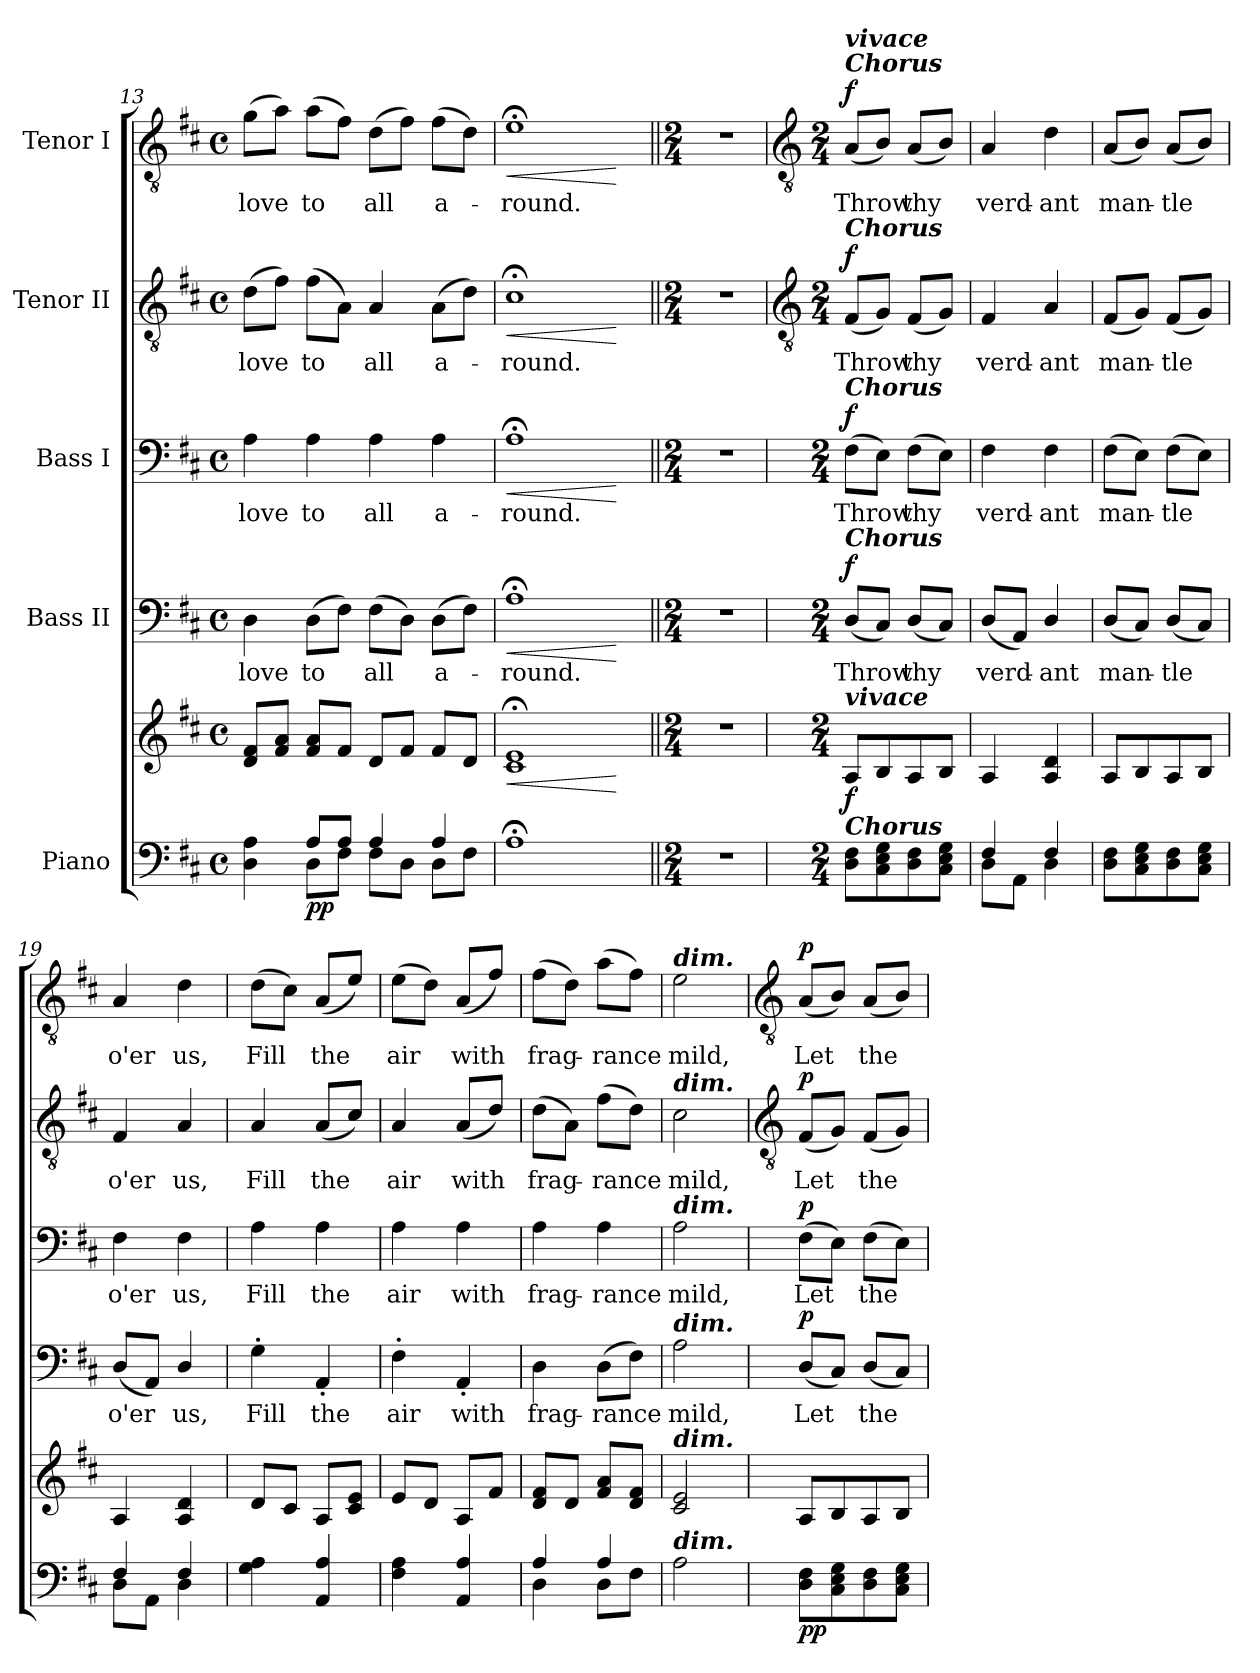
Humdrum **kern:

**kern	**kern	**dynam	**kern	**text	**dynam	**kern	**text	**dynam	**kern	**text	**dynam	**kern	**text	**dynam
*part5	*part5	*part5	*part4	*part4	*part4	*part3	*part3	*part3	*part2	*part2	*part2	*part1	*part1	*part1
*staff6	*staff5	*staff5/6	*staff4	*staff4	*staff4	*staff3	*staff3	*staff3	*staff2	*staff2	*staff2	*staff1	*staff1	*staff1
*I"Piano	*	*	*I"Bass II	*	*	*I"Bass I	*	*	*I"Tenor II	*	*	*I"Tenor I	*	*
*clefF4	*clefG2	*	*clefF4	*	*	*clefF4	*	*	*clefGv2	*	*	*clefGv2	*	*
*k[f#c#]	*k[f#c#]	*	*k[f#c#]	*	*	*k[f#c#]	*	*	*k[f#c#]	*	*	*k[f#c#]	*	*
*D:	*D:	*	*D:	*	*	*D:	*	*	*D:	*	*	*D:	*	*
*M4/4	*M4/4	*	*M4/4	*	*	*M4/4	*	*	*M4/4	*	*	*M4/4	*	*
*met(c)	*met(c)	*	*met(c)	*	*	*met(c)	*	*	*met(c)	*	*	*met(c)	*	*
=13	=13	=13	=13	=13	=13	=13	=13	=13	=13	=13	=13	=13	=13	=13
*^	*	*	*	*	*	*	*	*	*	*	*	*	*	*
!	!	!	!	!	!LO:LY:b	!	!	!LO:LY:b	!	!	!LO:LY:b	!	!	!LO:LY:b	!
4D\ 4A\	4ryy	8d 8f#L	.	4D	love	.	4A	love	.	(>8d\L	love	.	(>8gL	love	.
.	.	8f# 8aJ	.	.	.	.	.	.	.	8f#\J)	.	.	8aJ)	.	.
!	!	!	!LO:DY:b=2	!	!LO:LY:b	!	!	!LO:LY:b	!	!	!LO:LY:b	!	!	!LO:LY:b	!
8A/L	8D\L	8f# 8aL	pp	(>8DL	to	.	4A	to	.	(8f#L	to	.	(>8aL	to	.
8A/J	8F#\J	8f#J	.	8F#J)	.	.	.	.	.	8AJ)	.	.	8f#J)	.	.
!	!	!	!	!	!LO:LY:b	!	!	!LO:LY:b	!	!	!LO:LY:b	!	!	!LO:LY:b	!
4A/	8F#\L	8dL	.	(>8F#L	all	.	4A	all	.	4A	all	.	(>8dL	all	.
.	8D\J	8f#J	.	8DJ)	.	.	.	.	.	.	.	.	8f#J)	.	.
!	!	!	!	!	!LO:LY:b	!	!	!LO:LY:b	!	!	!LO:LY:b	!	!	!LO:LY:b	!
4A/	8D\L	8f#L	.	(>8DL	a-	.	4A	a-	.	(8AL	a-	.	(>8f#L	a-	.
.	8F#\J	8dJ	.	8F#J)	.	.	.	.	.	8dJ)	.	.	8dJ)	.	.
=14	=14	=14	=14	=14	=14	=14	=14	=14	=14	=14	=14	=14	=14	=14	=14
!	!	!	!LO:HP:b	!	!	!	!	!	!	!	!	!	!	!	!
!	!	!	!LO:HP:n=1:b	!	!LO:LY:b	!LO:HP:b	!	!	!	!	!	!	!	!	!
!	!	!	!	!	!	!LO:HP:n=1:b	!	!LO:LY:b	!LO:HP:b	!	!	!	!	!	!
!	!	!	!	!	!	!	!	!	!LO:HP:n=1:b	!	!LO:LY:b	!LO:HP:b	!	!	!
!	!	!	!	!	!	!	!	!	!	!	!	!LO:HP:n=1:b	!	!LO:LY:b	!LO:HP:b
!	!	!	!	!	!	!	!	!	!	!	!	!	!	!	!LO:HP:n=1:b
1A;/	2ryy	1c#;< 1e;<	< >	1A;<	round.	< >	1A;<	-round.	< >	1c#;<	round.	< >	1e;<	round.	< >
.	2ryy	.	.	.	.	.	.	.	.	.	.	.	.	.	.
*v	*v	*	*	*	*	*	*	*	*	*	*	*	*	*	*
.	.	] [	.	.	[	.	.	[	.	.	[	.	.	[
=15||	=15||	=15||	=15||	=15||	=15||	=15||	=15||	=15||	=15||	=15||	=15||	=15||	=15||	=15||
*M2/4	*M2/4	*	*M2/4	*	*	*M2/4	*	*	*M2/4	*	*	*M2/4	*	*
2r	2r	.	2r	.	.	2r	.	.	2r	.	.	2r	.	.
!!LO:LB:g=z
=16	=16	=16	=16	=16	=16	=16	=16	=16	=16	=16	=16	=16	=16	=16
*	*	*	*	*	*	*	*	*	*clefGv2	*	*	*clefGv2	*	*
*M2/4	*M2/4	*	*M2/4	*	*	*M2/4	*	*	*M2/4	*	*	*M2/4	*	*
*^	*	*	*	*	*	*	*	*	*	*	*	*	*	*
!	!	!	!	!	!	!	!	!	!	!	!	!	!LO:TX:a:Bi:t=Chorus	!	!
!	!	!	!	!	!	!	!	!	!	!	!	!	!LO:TX:a:Bi:t=vivace	!	!
!	!	!	!	!	!	!	!	!	!	!LO:TX:a:Bi:t=Chorus	!	!	!	!	!
!	!	!	!	!	!	!	!LO:TX:a:Bi:t=Chorus	!	!	!	!	!	!	!	!
!	!	!	!	!LO:TX:a:Bi:t=Chorus	!	!	!	!	!	!	!	!	!	!	!
!	!	!LO:TX:a:Bi:t=vivace	!	!	!	!	!	!	!	!	!	!	!	!	!
!	!	!LO:TX:b:Bi:t=Chorus	!	!	!	!	!	!	!	!	!	!	!	!	!
!	!	!	!LO:DY:b	!	!LO:LY:b	!LO:DY:b	!	!LO:LY:b	!LO:DY:b	!	!LO:LY:b	!LO:DY:b	!	!LO:LY:b	!LO:DY:b
8D\ 8F#\L	2ryy	8AL	f	(<8DL	Throw	f	(>8F#L	Throw	f	(<8F#L	Throw	f	(<8AL	Throw	f
8C#\ 8E\ 8G\	.	8B	.	8C#J)	.	]	8EJ)	.	]	8GJ)	.	]	8BJ)	.	]
!	!	!	!	!	!LO:LY:b	!	!	!LO:LY:b	!	!	!LO:LY:b	!	!	!LO:LY:b	!
8D\ 8F#\	.	8A	.	(<8DL	thy	.	(>8F#L	thy	.	(<8F#L	thy	.	(<8AL	thy	.
8C#\ 8E\ 8G\J	.	8BJ	.	8C#J)	.	.	8EJ)	.	.	8GJ)	.	.	8BJ)	.	.
=17	=17	=17	=17	=17	=17	=17	=17	=17	=17	=17	=17	=17	=17	=17	=17
!	!	!	!	!	!LO:LY:b	!	!	!LO:LY:b	!	!	!LO:LY:b	!	!	!LO:LY:b	!
4F#/	8D\L	4A	.	(<8DL	verd-	.	4F#	verd-	.	4F#	verd-	.	4A	verd-	.
.	8AA\J	.	.	8AAJ)	.	.	.	.	.	.	.	.	.	.	.
!	!	!	!	!	!LO:LY:b	!	!	!LO:LY:b	!	!	!LO:LY:b	!	!	!LO:LY:b	!
4F#/	4D\	4A 4d	.	4D/	ant	.	4F#	-ant	.	4A	-ant	.	4d	-ant	.
=18	=18	=18	=18	=18	=18	=18	=18	=18	=18	=18	=18	=18	=18	=18	=18
!	!	!	!	!	!LO:LY:b	!	!	!LO:LY:b	!	!	!LO:LY:b	!	!	!LO:LY:b	!
8D\ 8F#\L	2ryy	8AL	.	(<8DL	man-	.	(>8F#L	man-	.	(<8F#L	man-	.	(<8AL	man-	.
8C#\ 8E\ 8G\	.	8B	.	8C#J)	.	.	8EJ)	.	.	8GJ)	.	.	8BJ)	.	.
!	!	!	!	!	!LO:LY:b	!	!	!LO:LY:b	!	!	!LO:LY:b	!	!	!LO:LY:b	!
8D\ 8F#\	.	8A	.	(<8DL	tle	.	(>8F#L	tle	.	(<8F#L	tle	.	(<8AL	tle	.
8C#\ 8E\ 8G\J	.	8BJ	.	8C#J)	.	.	8EJ)	.	.	8GJ)	.	.	8BJ)	.	.
=19	=19	=19	=19	=19	=19	=19	=19	=19	=19	=19	=19	=19	=19	=19	=19
!	!	!	!	!	!LO:LY:b	!	!	!LO:LY:b	!	!	!LO:LY:b	!	!	!LO:LY:b	!
4F#/	8D\L	4A	.	(<8DL	o'er	.	4F#	o'er	.	4F#	o'er	.	4A	o'er	.
.	8AA\J	.	.	8AAJ)	.	.	.	.	.	.	.	.	.	.	.
!	!	!	!	!	!LO:LY:b	!	!	!LO:LY:b	!	!	!LO:LY:b	!	!	!LO:LY:b	!
4F#/	4D\	4A 4d	.	4D/	us,	.	4F#	us,	.	4A	us,	.	4d	us,	.
=20	=20	=20	=20	=20	=20	=20	=20	=20	=20	=20	=20	=20	=20	=20	=20
!	!	!	!	!	!LO:LY:b	!	!	!LO:LY:b	!	!	!LO:LY:b	!	!	!LO:LY:b	!
4G\ 4A\	2ryy	8dL	.	4G'	Fill	.	4A	Fill	.	4A	Fill	.	(>8dL	Fill	.
.	.	8c#J	.	.	.	.	.	.	.	.	.	.	8c#J)	.	.
!	!	!	!	!	!LO:LY:b	!	!	!LO:LY:b	!	!	!LO:LY:b	!	!	!LO:LY:b	!
4AA 4A	.	8AL	.	4AA'	the	.	4A	the	.	(<8A/L	the	.	(8A/L	the	.
.	.	8c# 8eJ	.	.	.	.	.	.	.	8c#/J)	.	.	8e/J)	.	.
=21	=21	=21	=21	=21	=21	=21	=21	=21	=21	=21	=21	=21	=21	=21	=21
!	!	!	!	!	!LO:LY:b	!	!	!LO:LY:b	!	!	!LO:LY:b	!	!	!LO:LY:b	!
4F#\ 4A\	2ryy	8eL	.	4F#'	air	.	4A	air	.	4A	air	.	(>8eL	air	.
.	.	8dJ	.	.	.	.	.	.	.	.	.	.	8dJ)	.	.
!	!	!	!	!	!LO:LY:b	!	!	!LO:LY:b	!	!	!LO:LY:b	!	!	!LO:LY:b	!
4AA 4A	.	8AL	.	4AA'	with	.	4A	with	.	(<8A/L	with	.	(8A/L	with	.
.	.	8f#J	.	.	.	.	.	.	.	8d/J)	.	.	8f#/J)	.	.
=22	=22	=22	=22	=22	=22	=22	=22	=22	=22	=22	=22	=22	=22	=22	=22
!	!	!	!	!	!LO:LY:b	!	!	!LO:LY:b	!	!	!LO:LY:b	!	!	!LO:LY:b	!
4A	4D\	8d 8f#L	.	4D	frag-	.	4A	frag-	.	(>8dL	frag-	.	(>8f#L	frag-	.
.	.	8dJ	.	.	.	.	.	.	.	8AJ)	.	.	8dJ)	.	.
!	!	!	!	!	!LO:LY:b	!	!	!LO:LY:b	!	!	!LO:LY:b	!	!	!LO:LY:b	!
4A	8D\L	8f# 8aL	.	(>8DL	-rance	.	4A	-rance	.	(>8f#L	rance	.	(>8aL	rance	.
.	8F#\J	8d 8f#J	.	8F#J)	.	.	.	.	.	8dJ)	.	.	8f#J)	.	.
=23	=23	=23	=23	=23	=23	=23	=23	=23	=23	=23	=23	=23	=23	=23	=23
!	!	!	!	!	!	!	!	!	!	!	!	!	!LO:TX:a:Bi:t=dim.	!	!
!	!	!	!	!	!	!	!	!	!	!LO:TX:a:Bi:t=dim.	!	!	!	!	!
!	!	!	!	!	!	!	!LO:TX:a:Bi:t=dim.	!	!	!	!	!	!	!	!
!	!	!	!	!LO:TX:a:Bi:t=dim.	!	!	!	!	!	!	!	!	!	!	!
!	!	!LO:TX:a:Bi:t=dim.	!	!	!	!	!	!	!	!	!	!	!	!	!
!LO:TX:a:Bi:t=dim.	!	!	!	!	!	!	!	!	!	!	!	!	!	!	!
!	!	!	!	!	!LO:LY:b	!	!	!LO:LY:b	!	!	!LO:LY:b	!	!	!LO:LY:b	!
2A\	2ryy	2c# 2e	.	2A	mild,	.	2A	mild,	.	2c#	mild,	.	2e	mild,	.
!!LO:LB:g=z
=24	=24	=24	=24	=24	=24	=24	=24	=24	=24	=24	=24	=24	=24	=24	=24
*	*	*	*	*	*	*	*	*	*	*clefGv2	*	*	*clefGv2	*	*
*	*	*^	*	*	*	*	*	*	*	*	*	*	*	*	*
!	!	!	!LO:N:vis=1	!LO:DY:b=2	!	!LO:LY:b	!	!	!LO:LY:b	!	!	!LO:LY:b	!	!	!LO:LY:b	!
!	!	!	!	!LO:DY:n=1:b	!	!	!LO:DY:b	!	!	!LO:DY:b	!	!	!LO:DY:b	!	!	!LO:DY:b
8D\ 8F#\L	2ryy	8AL	2ryy	p p	(<8DL	Let	p	(>8F#L	Let	p	(<8F#L	Let	p	(<8AL	Let	p
8C#\ 8E\ 8G\	.	8B	.	.	8C#J)	.	.	8EJ)	.	.	8GJ)	.	.	8BJ)	.	.
!	!	!	!	!	!	!LO:LY:b	!	!	!LO:LY:b	!	!	!LO:LY:b	!	!	!LO:LY:b	!
8D\ 8F#\	.	8A	.	.	(<8DL	the	.	(>8F#L	the	.	(<8F#L	the	.	(<8AL	the	.
8C#\ 8E\ 8G\J	.	8BJ	.	.	8C#J)	.	.	8EJ)	.	.	8GJ)	.	.	8BJ)	.	.
*v	*v	*	*	*	*	*	*	*	*	*	*	*	*	*	*	*
*	*v	*v	*	*	*	*	*	*	*	*	*	*	*	*	*
=	=	=	=	=	=	=	=	=	=	=	=	=	=	=
*-	*-	*-	*-	*-	*-	*-	*-	*-	*-	*-	*-	*-	*-	*-
